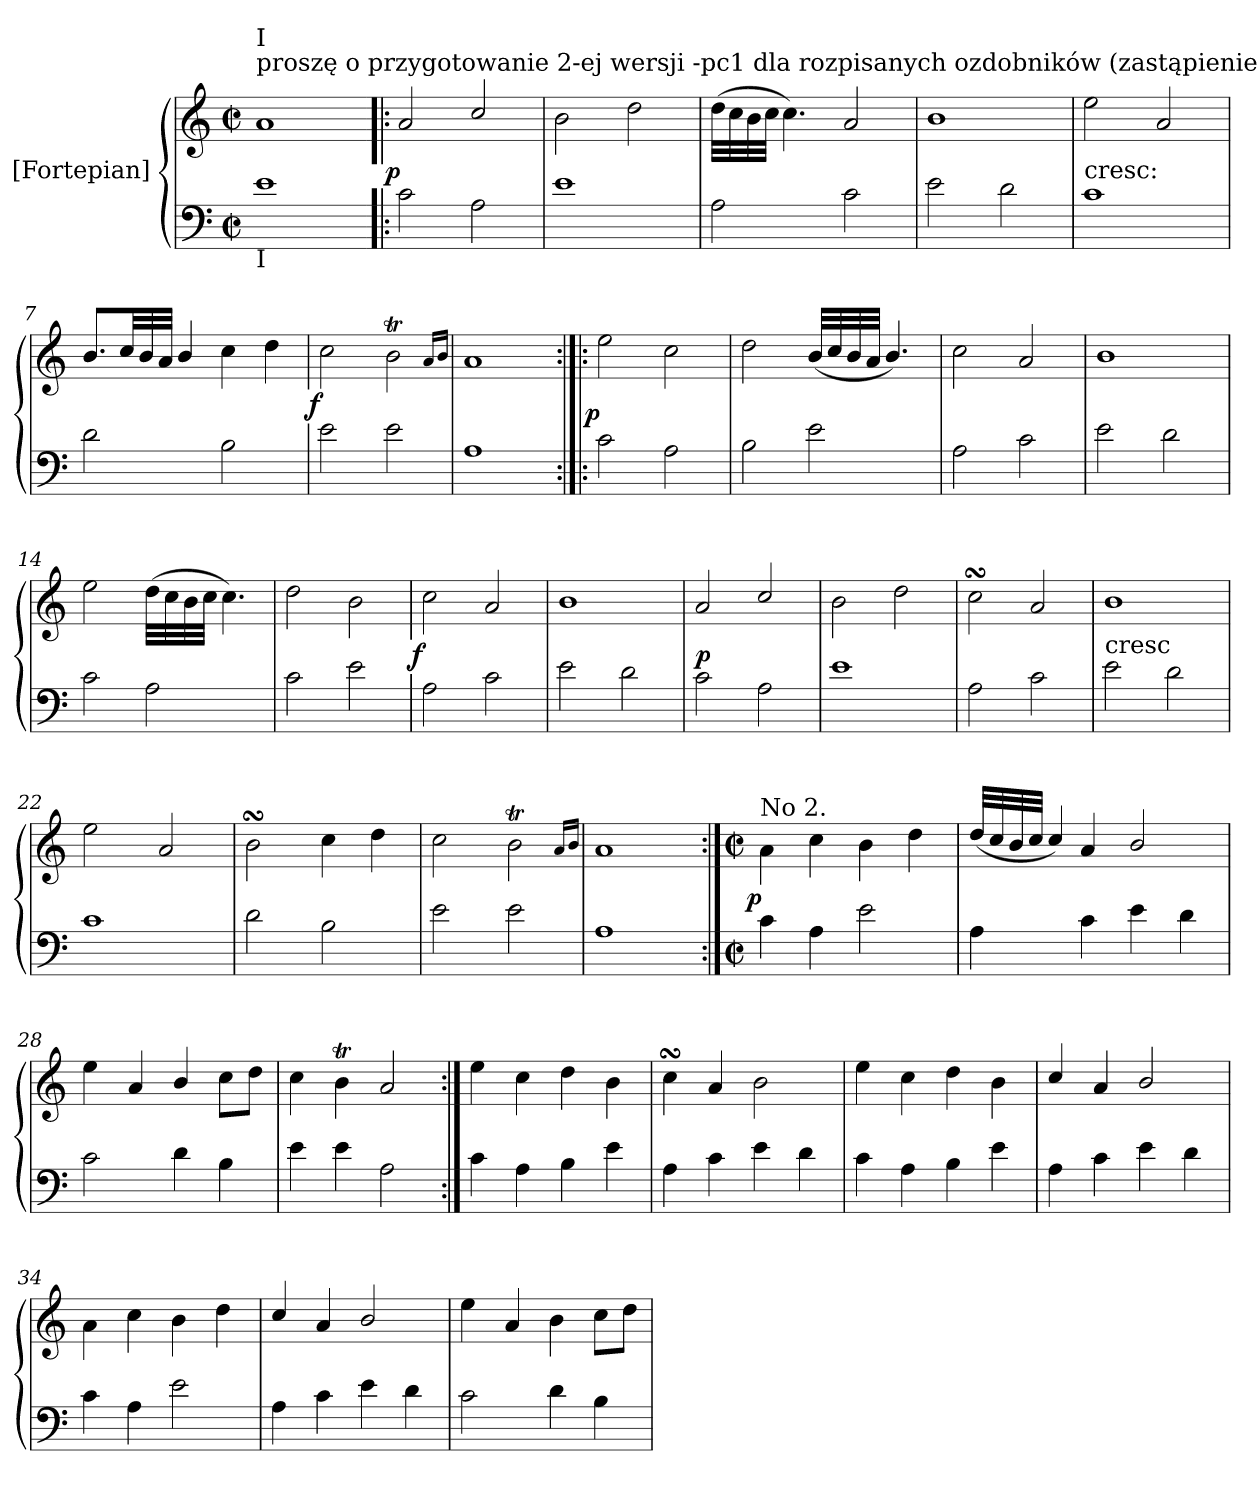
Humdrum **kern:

**kern	**kern	**dynam
*part1	*part1	*part1
*staff2	*staff1	*staff1/2
*I"[Fortepian]	*	*
*clefF4	*clefG2	*
*k[]	*k[]	*
*M2/2	*M2/2	*
*met(c|)	*met(c|)	*
=1	=1	=1
!	!LO:TX:a:t=proszę o przygotowanie 2-ej wersji -pc1 dla rozpisanych ozdobników (zastąpienie oryginalnych taktów tymi zapisywanymi powyżej) pozdr. EZ	!
!	!LO:TX:a:t=I	!
!LO:TX:b:t=I	!	!
1e	1a	.
=2!|:	=2!|:	=2!|:
!	!	!LO:DY:rj
2c\	2a/	p
2A\	2cc/	.
=3	=3	=3
1e	2b\	.
.	2dd\	.
=4	=4	=4
2A\	(32dd\LLL	.
.	32cc\	.
.	32b\	.
.	32cc\JJJ	.
.	4.cc\)	.
2c\	2a/	.
=5	=5	=5
2e\	1b	.
2d\	.	.
=6	=6	=6
!	!LO:TX:c:t=cresc&colon;	!
1c	2ee\	.
.	2a/	.
=7	=7	=7
2d\	8.b/L	.
*	*Xtuplet	*
.	48cc/LL	.
.	48b/	.
.	48a/JJJ	.
.	4b/	.
2B\	4cc\	.
.	4dd\	.
=8	=8	=8
!	!	!LO:DY:rj
2e\	2cc\	f
2e\	2bt\	.
.	16qqa/LL	.
.	16qqb/JJ	.
=9	=9	=9
1A	1a	.
=10:|!|:	=10:|!|:	=10:|!|:
!	!	!LO:DY:rj
2c\	2ee\	p
2A\	2cc\	.
=11	=11	=11
2B\	2dd\	.
2e\	(<32b/LLL	.
.	32cc/	.
.	32b/	.
.	32a/JJJ	.
.	4.b/)	.
=12	=12	=12
2A\	2cc\	.
2c\	2a/	.
=13	=13	=13
2e\	1b	.
2d\	.	.
=14	=14	=14
2c\	2ee\	.
2A\	(>32dd\LLL	.
.	32cc\	.
.	32b\	.
.	32cc\JJJ	.
.	4.cc\)	.
=15	=15	=15
2c\	2dd\	.
2e\	2b\	.
=16	=16	=16
!	!	!LO:DY:rj
2A\	2cc\	f
2c\	2a/	.
=17	=17	=17
2e\	1b	.
2d\	.	.
=18	=18	=18
2c\	2a/	p
2A\	2cc/	.
=19	=19	=19
1e	2b\	.
.	2dd\	.
=20	=20	=20
2A\	2ccsSSs\	.
2c\	2a/	.
=21	=21	=21
!	!LO:TX:c:t=cresc	!
2e\	1b	.
2d\	.	.
=22	=22	=22
1c	2ee\	.
.	2a/	.
=23	=23	=23
2d\	2bsSsS\	.
2B\	4cc\	.
.	4dd\	.
=24	=24	=24
2e\	2cc\	.
2e\	2bt\	.
.	16qqa/LL	.
.	16qqb/JJ	.
=25	=25	=25
1A	1a	.
=26:|!	=26:|!	=26:|!
*M2/2	*M2/2	*
*met(c|)	*met(c|)	*
!	!LO:TX:a:t=No 2.	!
!	!	!LO:DY:rj
4c\	4a\	p
4A\	4cc\	.
2e\	4b\	.
.	4dd\	.
=27	=27	=27
4A\	(<32dd/LLL	.
.	32cc/	.
.	32b/	.
.	32cc/JJJ	.
!	!LO:N:vis=4	!
.	8cc/)	.
4c\	4a/	.
4e\	2b/	.
4d\	.	.
=28	=28	=28
2c\	4ee\	.
.	4a/	.
4d\	4b/	.
4B\	8cc\L	.
.	8dd\J	.
=29	=29	=29
4e\	4cc\	.
4e\	4bt\	.
2A\	2a/	.
=30:|!	=30:|!	=30:|!
4c\	4ee\	.
4A\	4cc\	.
4B\	4dd\	.
4e\	4b\	.
=31	=31	=31
4A\	4ccsSSs\	.
4c\	4a/	.
4e\	2b\	.
4d\	.	.
=32	=32	=32
4c\	4ee\	.
4A\	4cc\	.
4B\	4dd\	.
4e\	4b\	.
=33	=33	=33
4A\	4cc/	.
4c\	4a/	.
4e\	2b/	.
4d\	.	.
=34	=34	=34
4c\	4a\	.
4A\	4cc\	.
2e\	4b\	.
.	4dd\	.
=35	=35	=35
4A\	4cc/	.
4c\	4a/	.
4e\	2b/	.
4d\	.	.
=36	=36	=36
2c\	4ee\	.
.	4a/	.
4d\	4b\	.
4B\	8cc\L	.
.	8dd\J	.
=	=	=
*-	*-	*-
